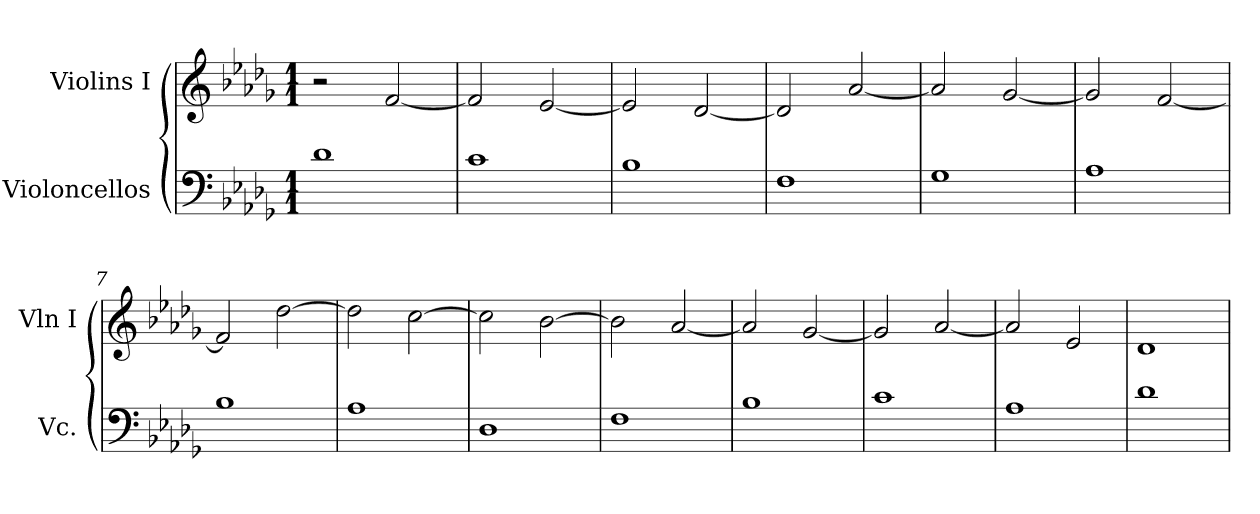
**kern	**kern
*part2	*part1
*staff2	*staff1
*I"Violoncellos	*I"Violins I
*I'Vc.	*I'Vln I
*clefF4	*clefG2
*k[b-e-a-d-g-]	*k[b-e-a-d-g-]
*D-:	*D-:
*M1/1	*M1/1
*MM160	*MM160
=1	=1
1d-	2r
.	[2f
=2	=2
1c	2f]
.	[2e-
=3	=3
1B-	2e-]
.	[2d-
=4	=4
1F	2d-]
.	[2a-
=5	=5
1G-	2a-]
.	[2g-
=6	=6
1A-	2g-]
.	[2f
=7	=7
1B-	2f]
.	[2dd-
=8	=8
1A-	2dd-]
.	[2cc
=9	=9
1D-	2cc]
.	[2b-
=10	=10
1F	2b-]
.	[2a-
=11	=11
1B-	2a-]
.	[2g-
=12	=12
1c	2g-]
.	[2a-
=13	=13
1A-	2a-]
.	2e-
=14	=14
1d-	1d-
=	=
*-	*-
